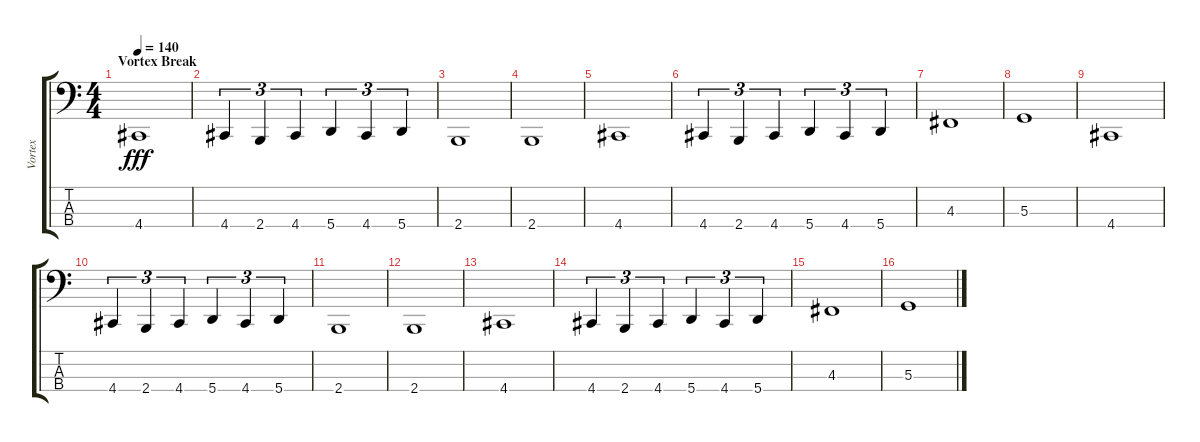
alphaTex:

\track ("Vortex" "Vortex") {instrument electricbassfinger}
\staff {score tabs}
\tuning (C2 G1 D1 A0) {hide}
\ts (4 4)
\section ("" "Vortex Break")
\tempo 140
\clef f4
\ks c
4.4.1{dy fff} |
4.4.4{tu (3 2)} 2.4.4{tu (3 2)} 4.4.4{tu (3 2)} 5.4.4{tu (3 2)} 4.4.4{tu (3 2)} 5.4.4{tu (3 2)} |
2.4.1 |
2.4.1 |
4.4.1 |
4.4.4{tu (3 2)} 2.4.4{tu (3 2)} 4.4.4{tu (3 2)} 5.4.4{tu (3 2)} 4.4.4{tu (3 2)} 5.4.4{tu (3 2)} |
4.3.1 |
5.3.1 |
4.4.1 |
4.4.4{tu (3 2)} 2.4.4{tu (3 2)} 4.4.4{tu (3 2)} 5.4.4{tu (3 2)} 4.4.4{tu (3 2)} 5.4.4{tu (3 2)} |
2.4.1 |
2.4.1 |
4.4.1 |
4.4.4{tu (3 2)} 2.4.4{tu (3 2)} 4.4.4{tu (3 2)} 5.4.4{tu (3 2)} 4.4.4{tu (3 2)} 5.4.4{tu (3 2)} |
4.3.1 |
5.3.1
